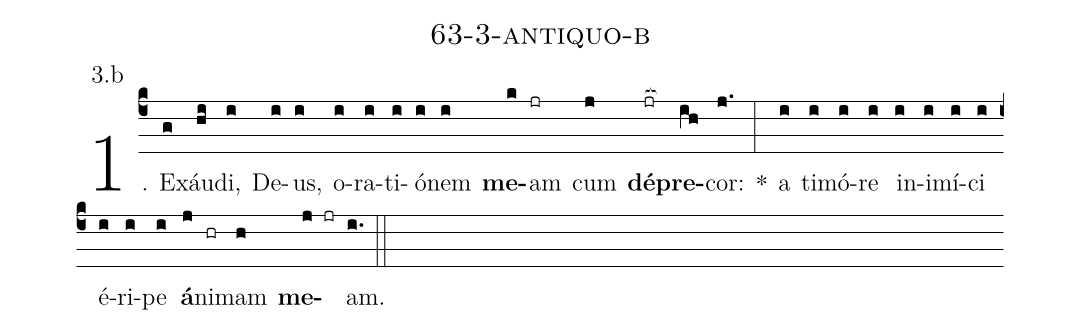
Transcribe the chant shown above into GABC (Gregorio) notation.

name: 63-3-antiquo-b;
annotation: 3.b;
%%
(c4)1. Ex(g)áu(hi)di,(i) De(i)us,(i) o(i)ra(i)ti(i)ó(i)nem(i) <b>me</b>(k)am(jr) cum(j) <b>dé</b>(jr[ocb:1{])<b>pre</b>(ih[ocb:0}])cor:(j.) *(:) a(i) ti(i)mó(i)re(i) in(i)i(i)mí(i)ci(i) é(i)ri(i)pe(i) <b>á</b>(j)ni(hr)mam(h) <b>me</b>(j jr)am.(i.) (::)
